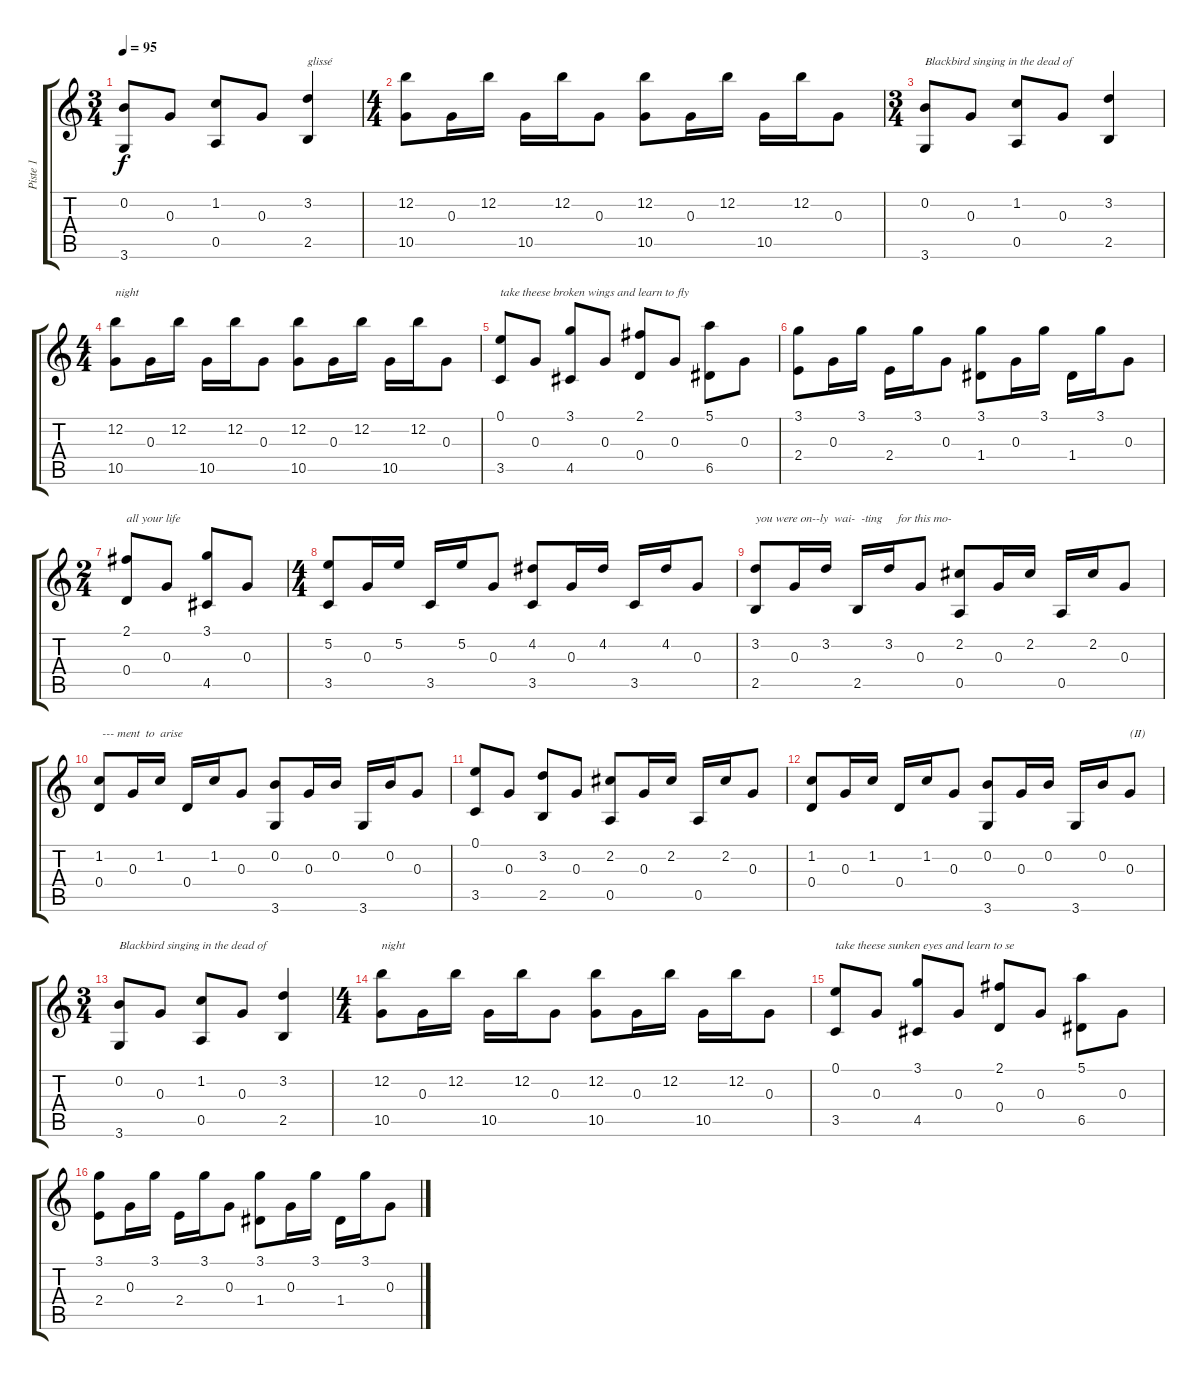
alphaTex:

\track ("Piste 1" "Piste 1") {instrument acousticguitarnylon}
\staff {score tabs}
\tuning (E4 B3 G3 D3 A2 E2) {hide}
\ts (3 4)
\tempo 95
\clef g2
\ks c
(0.2 3.6).8{dy f instrument acousticguitarnylon} 0.3.8 (1.2 0.5).8 0.3.8 (3.2 2.5).4{txt "glissé"} |
\ts (4 4)
(12.2 10.5).8 0.3.16 12.2.16 10.5.16 12.2.16 0.3.8 (12.2 10.5).8 0.3.16 12.2.16 10.5.16 12.2.16 0.3.8 |
\ts (3 4)
(0.2 3.6).8{txt "Blackbird singing in the dead of"} 0.3.8 (1.2 0.5).8 0.3.8 (3.2 2.5).4 |
\ts (4 4)
(12.2 10.5).8{txt "night"} 0.3.16 12.2.16 10.5.16 12.2.16 0.3.8 (12.2 10.5).8 0.3.16 12.2.16 10.5.16 12.2.16 0.3.8 |
(0.1 3.5).8{txt "take theese broken wings and learn to fly"} 0.3.8 (3.1 4.5).8 0.3.8 (2.1 0.4).8 0.3.8 (5.1 6.5).8 0.3.8 |
(3.1 2.4).8 0.3.16 3.1.16 2.4.16 3.1.16 0.3.8 (3.1 1.4).8 0.3.16 3.1.16 1.4.16 3.1.16 0.3.8 |
\ts (2 4)
(2.1 0.4).8{txt "all your life"} 0.3.8 (3.1 4.5).8 0.3.8 |
\ts (4 4)
(5.2 3.5).8 0.3.16 5.2.16 3.5.16 5.2.16 0.3.8 (4.2 3.5).8 0.3.16 4.2.16 3.5.16 4.2.16 0.3.8 |
(3.2 2.5).8{txt "you were on--ly  wai-  -ting     for this mo-"} 0.3.16 3.2.16 2.5.16 3.2.16 0.3.8 (2.2 0.5).8 0.3.16 2.2.16 0.5.16 2.2.16 0.3.8 |
(1.2 0.4).8{txt " --- ment  to  arise"} 0.3.16 1.2.16 0.4.16 1.2.16 0.3.8 (0.2 3.6).8 0.3.16 0.2.16 3.6.16 0.2.16 0.3.8 |
(0.1 3.5).8 0.3.8 (3.2 2.5).8 0.3.8 (2.2 0.5).8 0.3.16 2.2.16 0.5.16 2.2.16 0.3.8 |
(1.2 0.4).8 0.3.16 1.2.16 0.4.16 1.2.16 0.3.8 (0.2 3.6).8 0.3.16 0.2.16 3.6.16 0.2.16 0.3.8{txt "(II)"} |
\ts (3 4)
(0.2 3.6).8{txt "Blackbird singing in the dead of"} 0.3.8 (1.2 0.5).8 0.3.8 (3.2 2.5).4 |
\ts (4 4)
(12.2 10.5).8{txt "night"} 0.3.16 12.2.16 10.5.16 12.2.16 0.3.8 (12.2 10.5).8 0.3.16 12.2.16 10.5.16 12.2.16 0.3.8 |
(0.1 3.5).8{txt "take theese sunken eyes and learn to se"} 0.3.8 (3.1 4.5).8 0.3.8 (2.1 0.4).8 0.3.8 (5.1 6.5).8 0.3.8 |
(3.1 2.4).8 0.3.16 3.1.16 2.4.16 3.1.16 0.3.8 (3.1 1.4).8 0.3.16 3.1.16 1.4.16 3.1.16 0.3.8
